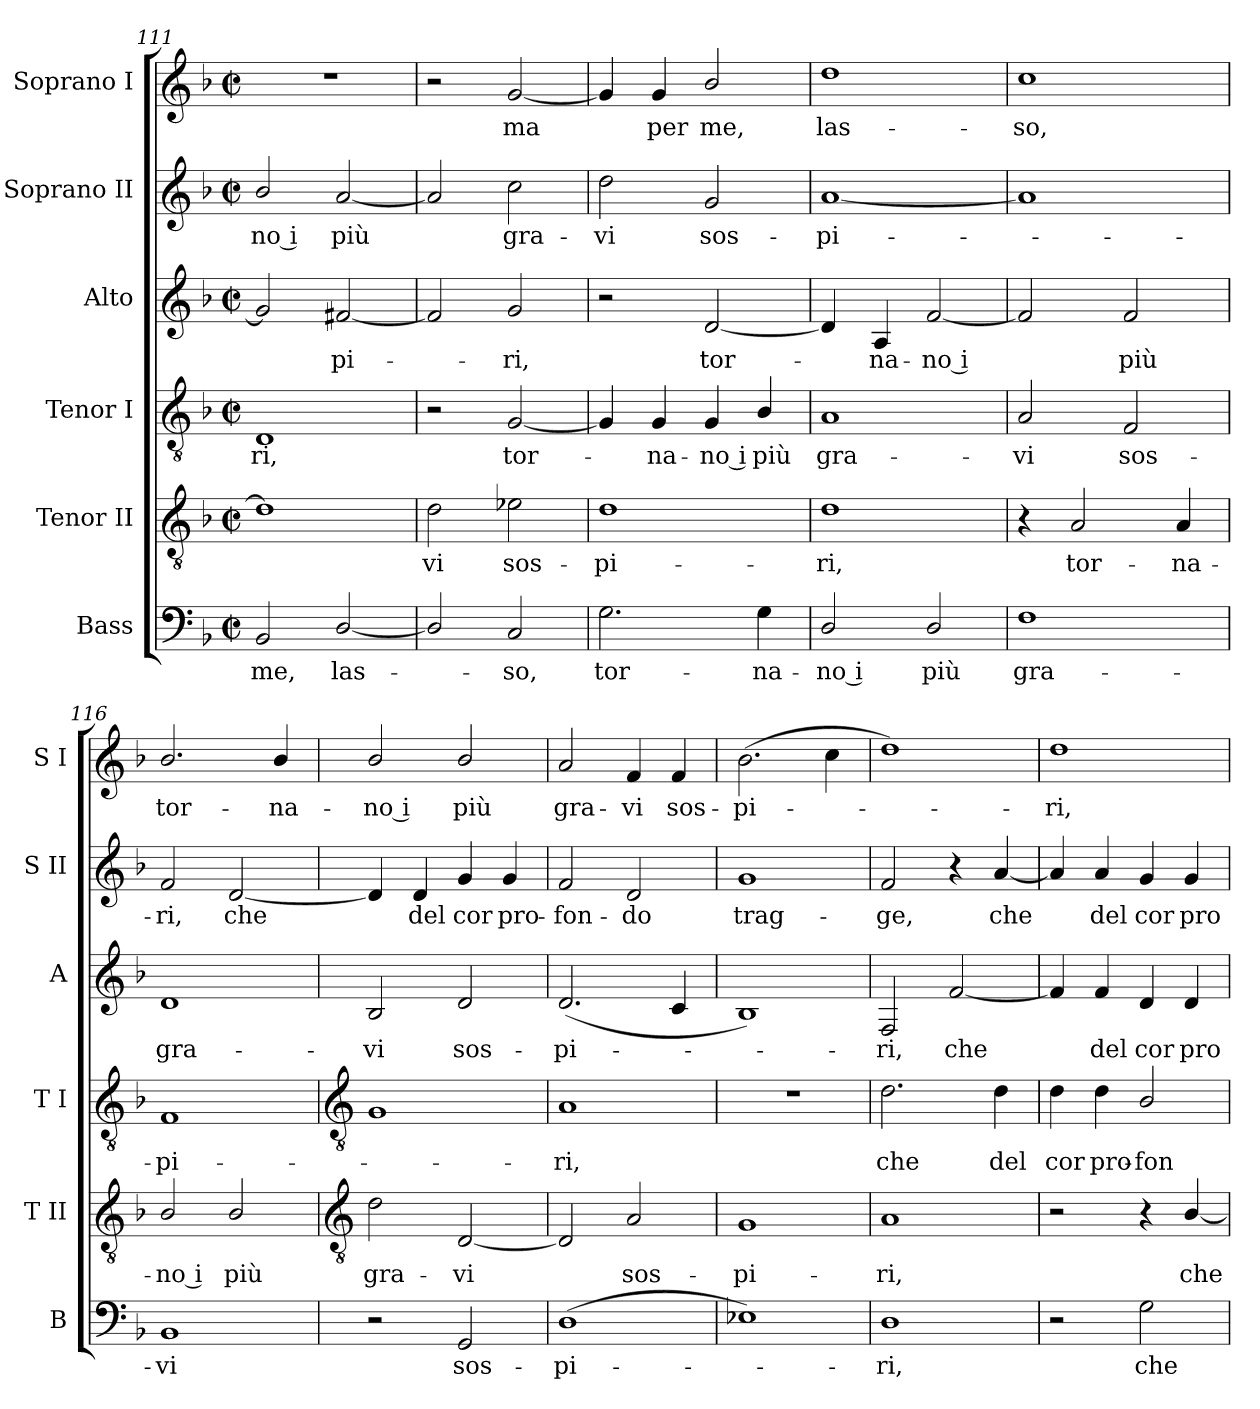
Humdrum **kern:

**kern	**text	**kern	**text	**kern	**text	**kern	**text	**kern	**text	**kern	**text
*part6	*part6	*part5	*part5	*part4	*part4	*part3	*part3	*part2	*part2	*part1	*part1
*staff6	*staff6	*staff5	*staff5	*staff4	*staff4	*staff3	*staff3	*staff2	*staff2	*staff1	*staff1
*I"Bass	*	*I"Tenor II	*	*I"Tenor I	*	*I"Alto	*	*I"Soprano II	*	*I"Soprano I	*
*I'B	*	*I'T II	*	*I'T I	*	*I'A	*	*I'S II	*	*I'S I	*
*clefF4	*	*clefGv2	*	*clefGv2	*	*clefG2	*	*clefG2	*	*clefG2	*
*k[b-]	*	*k[b-]	*	*k[b-]	*	*k[b-]	*	*k[b-]	*	*k[b-]	*
*F:	*	*F:	*	*F:	*	*F:	*	*F:	*	*F:	*
*M2/2	*	*M2/2	*	*M2/2	*	*M2/2	*	*M2/2	*	*M2/2	*
*met(c|)	*	*met(c|)	*	*met(c|)	*	*met(c|)	*	*met(c|)	*	*met(c|)	*
=111	=111	=111	=111	=111	=111	=111	=111	=111	=111	=111	=111
!	!LO:LY:b	!	!	!	!LO:LY:b	!	!	!	!LO:LY:b	!	!
2BB-	me,	1d]	.	1D	-ri,	2g]	.	2b-/	-no i	1r	.
!	!LO:LY:b	!	!	!	!	!	!LO:LY:b	!	!LO:LY:b	!	!
[2D/	las-	.	.	.	.	[2f#X	pi-	[2a	più	.	.
=112	=112	=112	=112	=112	=112	=112	=112	=112	=112	=112	=112
!	!	!	!LO:LY:b	!	!	!	!	!	!	!	!
2D/]	.	2d	vi	2r	.	2f#]	.	2a]	.	2r	.
!	!LO:LY:b	!	!LO:LY:b	!	!LO:LY:b	!	!LO:LY:b	!	!LO:LY:b	!	!LO:LY:b
2C	so,	2e-X	sos-	[2G	tor-	2g	ri,	2cc	gra-	[2g	ma
=113	=113	=113	=113	=113	=113	=113	=113	=113	=113	=113	=113
!	!LO:LY:b	!	!LO:LY:b	!	!	!	!	!	!LO:LY:b	!	!
2.G	tor-	1d	-pi-	4G]	.	2r	.	2dd	-vi	4g]	.
!	!	!	!	!	!LO:LY:b	!	!	!	!	!	!LO:LY:b
.	.	.	.	4G	na-	.	.	.	.	4g	per
!	!	!	!	!	!LO:LY:b	!	!LO:LY:b	!	!LO:LY:b	!	!LO:LY:b
.	.	.	.	4G	-no i	[2d	tor-	2g	sos-	2b-/	me,
!	!LO:LY:b	!	!	!	!LO:LY:b	!	!	!	!	!	!
4G	-na-	.	.	4B-/	più	.	.	.	.	.	.
=114	=114	=114	=114	=114	=114	=114	=114	=114	=114	=114	=114
!	!LO:LY:b	!	!LO:LY:b	!	!LO:LY:b	!	!	!	!LO:LY:b	!	!LO:LY:b
2D/	-no i	1d	-ri,	1A	gra-	4d]	.	[1a	-pi-	1dd	las-
!	!	!	!	!	!	!	!LO:LY:b	!	!	!	!
.	.	.	.	.	.	4A	na-	.	.	.	.
!	!LO:LY:b	!	!	!	!	!	!LO:LY:b	!	!	!	!
2D/	più	.	.	.	.	[2f	-no i	.	.	.	.
=115	=115	=115	=115	=115	=115	=115	=115	=115	=115	=115	=115
!	!LO:LY:b	!	!	!	!LO:LY:b	!	!	!	!	!	!LO:LY:b
1F	gra-	4r	.	2A	-vi	2f]	.	1a]	.	1cc	-so,
!	!	!	!LO:LY:b	!	!	!	!	!	!	!	!
.	.	2A	tor-	.	.	.	.	.	.	.	.
!	!	!	!	!	!LO:LY:b	!	!LO:LY:b	!	!	!	!
.	.	.	.	2F	sos-	2f	più	.	.	.	.
!	!	!	!LO:LY:b	!	!	!	!	!	!	!	!
.	.	4A	-na-	.	.	.	.	.	.	.	.
=116	=116	=116	=116	=116	=116	=116	=116	=116	=116	=116	=116
!	!LO:LY:b	!	!LO:LY:b	!	!LO:LY:b	!	!LO:LY:b	!	!LO:LY:b	!	!LO:LY:b
1BB-	-vi	2B-/	-no i	1F	-pi-	1d	gra-	2f	ri,	2.b-/	tor-
!	!	!	!LO:LY:b	!	!	!	!	!	!LO:LY:b	!	!
.	.	2B-/	più	.	.	.	.	[2d	che	.	.
!	!	!	!	!	!	!	!	!	!	!	!LO:LY:b
.	.	.	.	.	.	.	.	.	.	4b-/	-na-
!!LO:LB:g=z
=117	=117	=117	=117	=117	=117	=117	=117	=117	=117	=117	=117
*	*	*clefGv2	*	*clefGv2	*	*	*	*	*	*	*
!	!	!	!LO:LY:b	!	!	!	!LO:LY:b	!	!	!	!LO:LY:b
2r	.	2d	gra-	1G	.	2B-	-vi	4d]	.	2b-/	-no i
!	!	!	!	!	!	!	!	!	!LO:LY:b	!	!
.	.	.	.	.	.	.	.	4d	del	.	.
!	!LO:LY:b	!	!LO:LY:b	!	!	!	!LO:LY:b	!	!LO:LY:b	!	!LO:LY:b
2GG	sos-	[2D	-vi	.	.	2d	sos-	4g	cor	2b-/	più
!	!	!	!	!	!	!	!	!	!LO:LY:b	!	!
.	.	.	.	.	.	.	.	4g	pro-	.	.
=118	=118	=118	=118	=118	=118	=118	=118	=118	=118	=118	=118
!	!LO:LY:b	!	!	!	!LO:LY:b	!	!LO:LY:b	!	!LO:LY:b	!	!LO:LY:b
(>1D	-pi-	2D]	.	1A	ri,	(<2.d	-pi-	2f	-fon-	2a	gra-
!	!	!	!LO:LY:b	!	!	!	!	!	!LO:LY:b	!	!LO:LY:b
.	.	2A	sos-	.	.	.	.	2d	-do	4f	-vi
!	!	!	!	!	!	!	!	!	!	!	!LO:LY:b
.	.	.	.	.	.	4c	.	.	.	4f	sos-
=119	=119	=119	=119	=119	=119	=119	=119	=119	=119	=119	=119
!	!	!	!LO:LY:b	!	!	!	!	!	!LO:LY:b	!	!LO:LY:b
1E-X)	.	1G	-pi-	1r	.	1B-)	.	1g	trag-	(>2.b-\	-pi-
.	.	.	.	.	.	.	.	.	.	4cc	.
=120	=120	=120	=120	=120	=120	=120	=120	=120	=120	=120	=120
!	!LO:LY:b	!	!LO:LY:b	!	!LO:LY:b	!	!LO:LY:b	!	!LO:LY:b	!	!
1D	ri,	1A	-ri,	2.d	che	2F	ri,	2f	-ge,	1dd)	.
!	!	!	!	!	!	!	!LO:LY:b	!	!	!	!
.	.	.	.	.	.	[2f	che	4r	.	.	.
!	!	!	!	!	!LO:LY:b	!	!	!	!LO:LY:b	!	!
.	.	.	.	4d	del	.	.	[4a	che	.	.
=121	=121	=121	=121	=121	=121	=121	=121	=121	=121	=121	=121
!	!	!	!	!	!LO:LY:b	!	!	!	!	!	!LO:LY:b
2r	.	2r	.	4d	cor	4f]	.	4a]	.	1dd	ri,
!	!	!	!	!	!LO:LY:b	!	!LO:LY:b	!	!LO:LY:b	!	!
.	.	.	.	4d	pro-	4f	del	4a	del	.	.
!	!LO:LY:b	!	!	!	!LO:LY:b	!	!LO:LY:b	!	!LO:LY:b	!	!
2G	che	4r	.	2B-/	-fon-	4d	cor	4g	cor	.	.
!	!	!	!LO:LY:b	!	!	!	!LO:LY:b	!	!LO:LY:b	!	!
.	.	[4B-/	che	.	.	4d	pro-	4g	pro-	.	.
=	=	=	=	=	=	=	=	=	=	=	=
*-	*-	*-	*-	*-	*-	*-	*-	*-	*-	*-	*-
